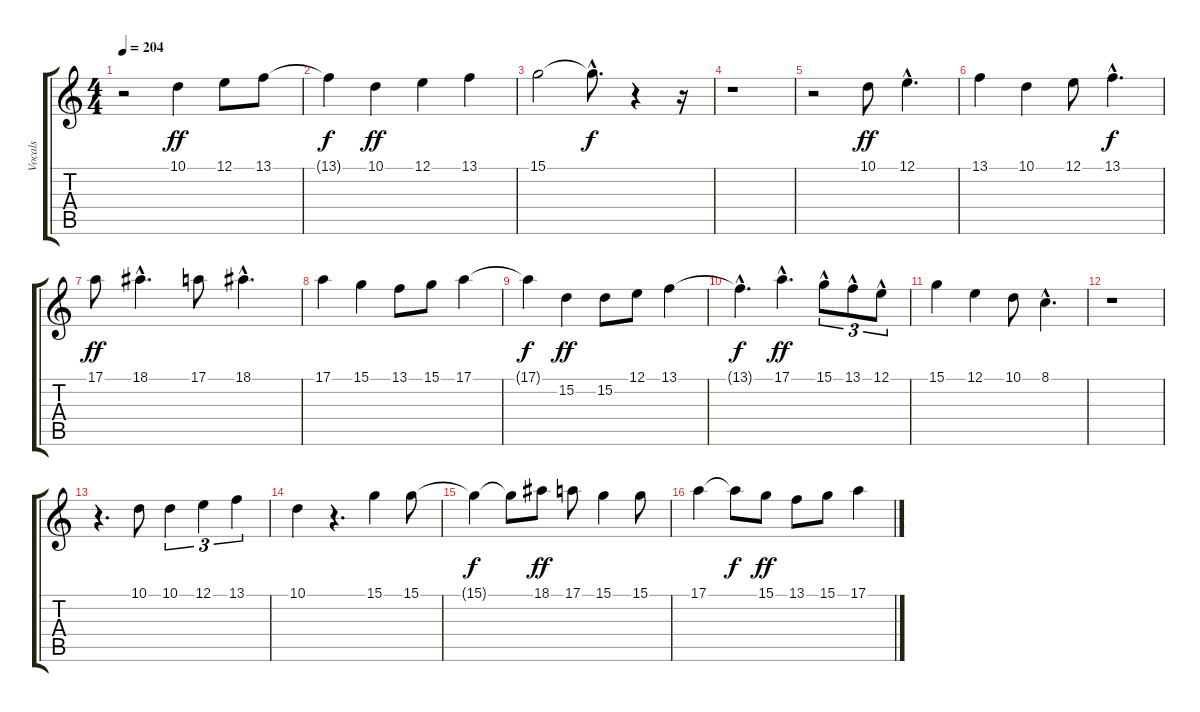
\track ("Vocals" "Vocals") {instrument synthvoice}
\staff {score tabs}
\tuning (E4 B3 G3 D3 A2 E2) {hide}
\ts (4 4)
\tempo 204
\clef g2
\ks c
r.2{dy ff} 10.1.4 12.1.8 13.1.8 |
13.1{t}.4{dy f} 10.1.4{dy ff} 12.1.4 13.1.4 |
15.1.2 15.1{hac t}.8{d dy f} r.4 r.16 |
r.1 |
r.2 10.1.8{dy ff} 12.1{hac}.4{d} |
13.1.4 10.1.4 12.1.8 13.1{hac}.4{d dy f} |
17.1.8{dy ff} 18.1{hac}.4{d} 17.1.8 18.1{hac}.4{d} |
17.1.4 15.1.4 13.1.8 15.1.8 17.1.4 |
17.1{t}.4{dy f} 15.2.4{dy ff} 15.2.8 12.1.8 13.1.4 |
13.1{hac t}.4{d dy f} 17.1{hac}.4{d dy ff} 15.1{hac}.8{tu (3 2)} 13.1{hac}.8{tu (3 2)} 12.1{hac}.8{tu (3 2)} |
15.1.4 12.1.4 10.1.8 8.1{hac}.4{d} |
r.1 |
r.4{d} 10.1.8 10.1.4{tu (3 2)} 12.1.4{tu (3 2)} 13.1.4{tu (3 2)} |
10.1.4 r.4{d} 15.1.4 15.1.8 |
15.1{t}.4{dy f} 15.1{t}.8 18.1.8{dy ff} 17.1.8 15.1.4 15.1.8 |
17.1.4 17.1{t}.8{dy f} 15.1.8{dy ff} 13.1.8 15.1.8 17.1.4
